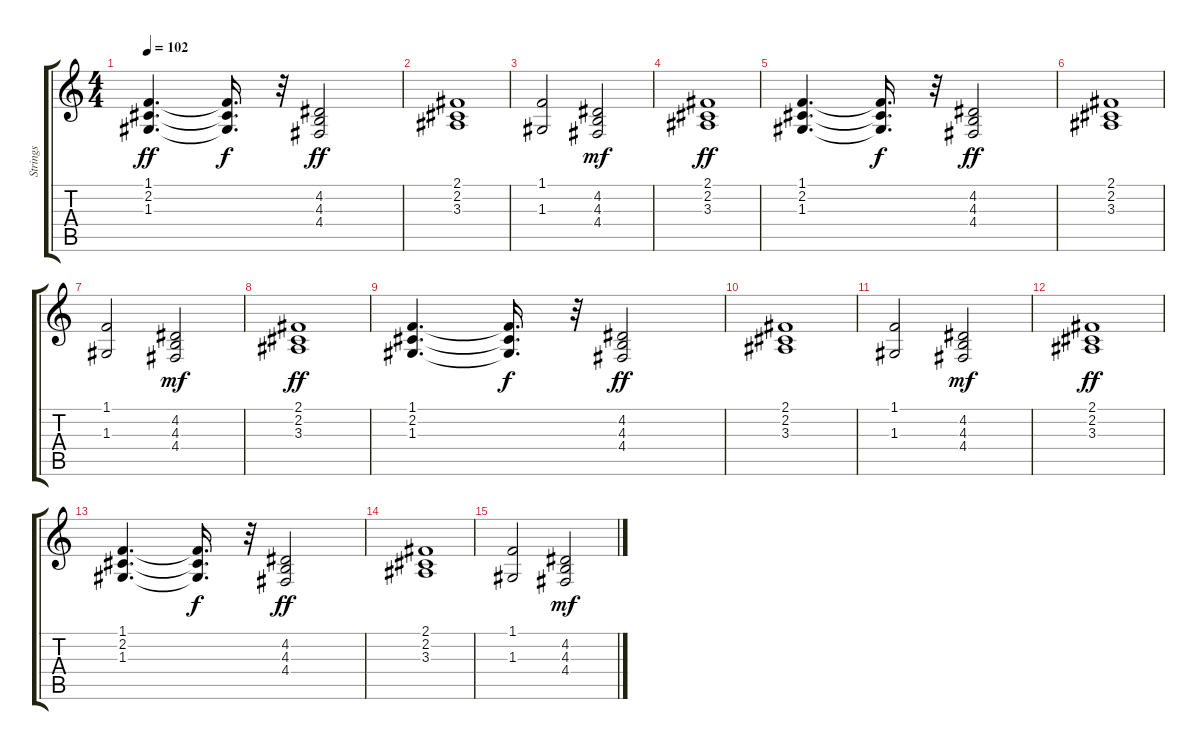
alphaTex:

\track ("Strings" "Strings") {instrument synthstrings2}
\staff {score tabs}
\tuning (E4 B3 G3 D3 A2 E2) {hide}
\ts (4 4)
\tempo 102
\clef g2
\ks c
(1.1 2.2 1.3).4{d dy ff} (1.1{t} 2.2{t} 1.3{t}).16{d dy f} r.32 (4.2 4.3 4.4).2{dy ff} |
(2.1 2.2 3.3).1 |
(1.1 1.3).2 (4.2 4.3 4.4).2{dy mf} |
(2.1 2.2 3.3).1{dy ff} |
(1.1 2.2 1.3).4{d} (1.1{t} 2.2{t} 1.3{t}).16{d dy f} r.32 (4.2 4.3 4.4).2{dy ff} |
(2.1 2.2 3.3).1 |
(1.1 1.3).2 (4.2 4.3 4.4).2{dy mf} |
(2.1 2.2 3.3).1{dy ff} |
(1.1 2.2 1.3).4{d} (1.1{t} 2.2{t} 1.3{t}).16{d dy f} r.32 (4.2 4.3 4.4).2{dy ff} |
(2.1 2.2 3.3).1 |
(1.1 1.3).2 (4.2 4.3 4.4).2{dy mf} |
(2.1 2.2 3.3).1{dy ff} |
(1.1 2.2 1.3).4{d} (1.1{t} 2.2{t} 1.3{t}).16{d dy f} r.32 (4.2 4.3 4.4).2{dy ff} |
(2.1 2.2 3.3).1 |
(1.1 1.3).2 (4.2 4.3 4.4).2{dy mf}
